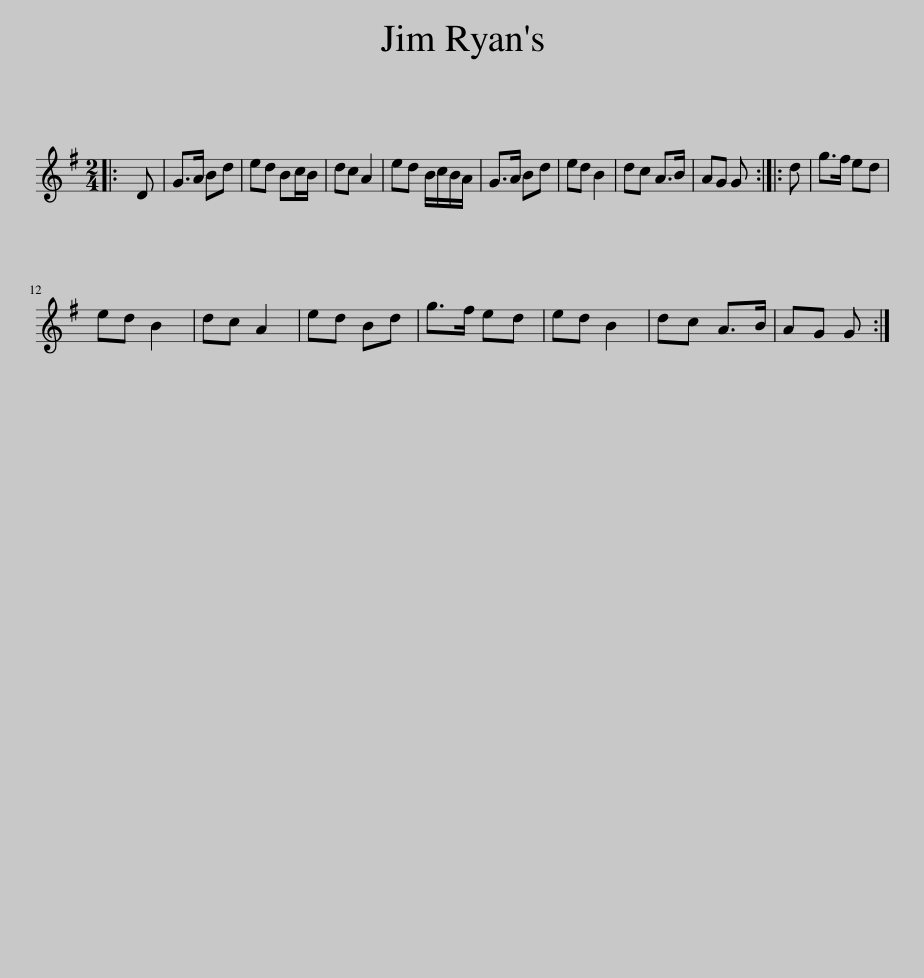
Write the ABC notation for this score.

X:1
L:1/8
M:2/4
I:linebreak $
K:G
V:1 treble
V:1
|: D | G>A Bd | ed Bc/B/ | dc A2 | ed B/c/B/A/ | %5
 G>A Bd | ed B2 | dc A>B | AG G :: d | %10
 g>f ed |$ ed B2 | dc A2 | ed Bd | g>f ed | %15
 ed B2 | dc A>B | AG G :| %18
